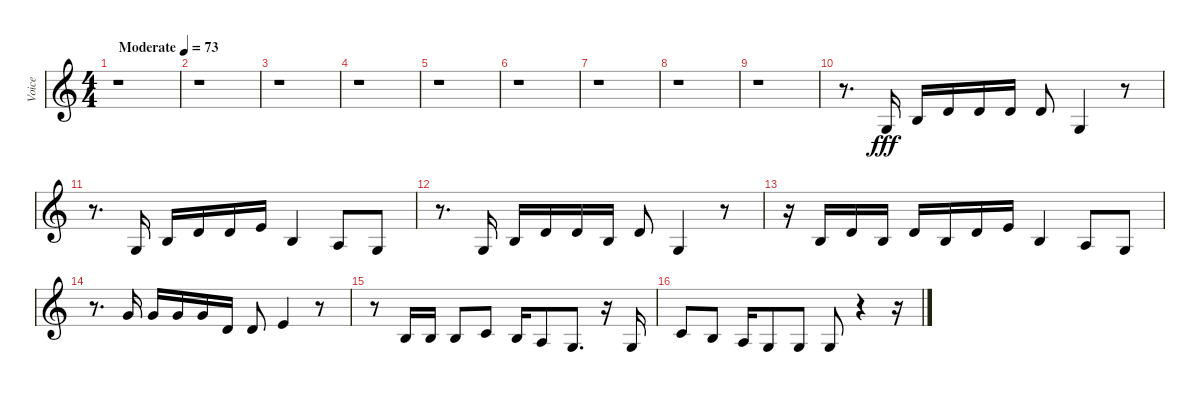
\track ("Voice" "Voice") {instrument oboe}
\staff {score}
\tuning (E4 B3 G3 D3 A2 E2) {hide}
\ts (4 4)
\tempo (73 "Moderate")
\clef g2
\ks c
r.1{dy fff instrument oboe} |
r.1 |
r.1 |
r.1 |
r.1 |
r.1 |
r.1 |
r.1 |
r.1 |
r.8{d} 0.3.16 0.2.16 3.2.16 3.2.16 3.2.16 3.2.8 0.3.4 r.8 |
r.8{d} 0.3.16 0.2.16 3.2.16 3.2.16 0.1.16 0.2.4 2.3.8 0.3.8 |
r.8{d} 0.3.16 0.2.16 3.2.16 3.2.16 0.2.16 3.2.8 0.3.4 r.8 |
r.16 0.2.16 3.2.16 0.2.16 3.2.16 0.2.16 3.2.16 0.1.16 0.2.4 2.3.8 0.3.8 |
r.8{d} 3.1.16 3.1.16 3.1.16 3.1.16 3.2.16 3.2.8 0.1.4 r.8 |
r.8 0.2.16 0.2.16 0.2.8 1.2.8 0.2.16 2.3.8 0.3.8{d} r.16 0.3.16 |
1.2.8 0.2.8 2.3.16 0.3.8 0.3.8 0.3.8 r.4 r.16
